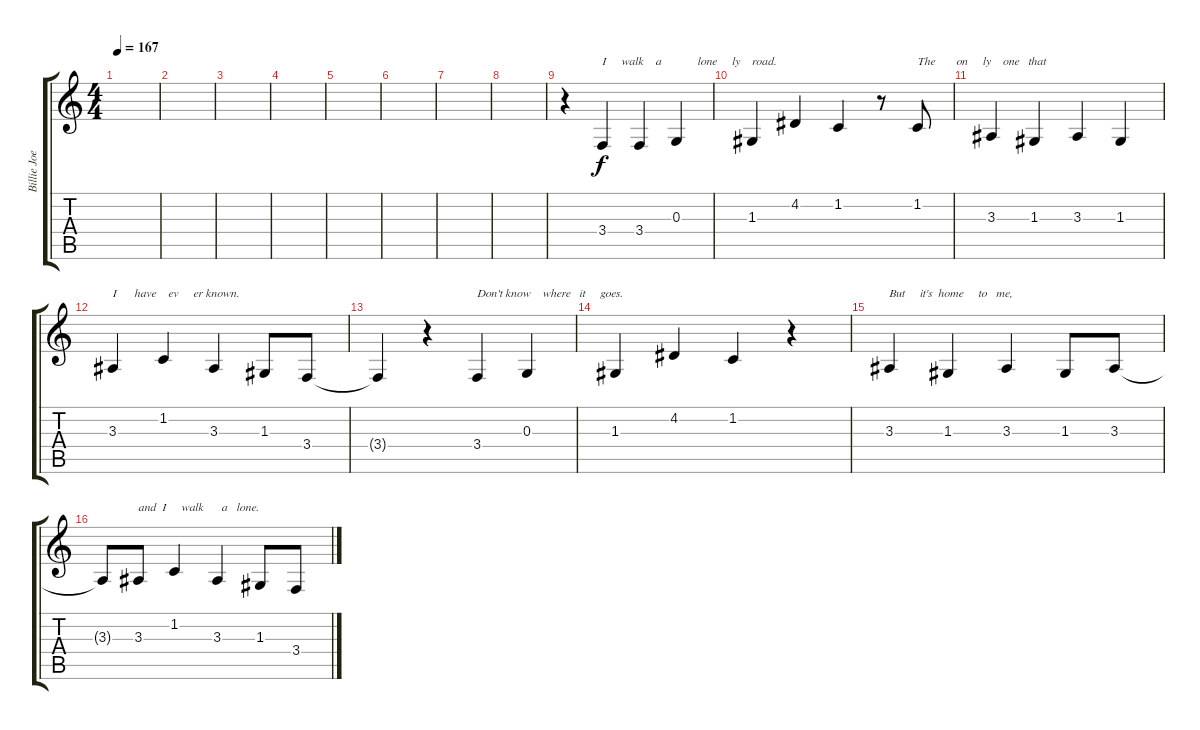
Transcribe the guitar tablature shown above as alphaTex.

\track ("Billie Joe Armstrong (Vocals)" "Billie Joe") {instrument flute}
\staff {score tabs}
\tuning (E4 B3 G3 D3 A2 E2) {hide}
\ts (4 4)
\tempo 167
\clef g2
\ks c
|
|
|
|
|
|
|
|
r.4 3.4.4{txt "I     walk    a            lone     ly    road."} 3.4.4 0.3.4 |
1.3.4 4.2.4 1.2.4 r.8 1.2.8{txt "The       on     ly    one   that"} |
3.3.4 1.3.4 3.3.4 1.3.4 |
3.3.4{txt "I      have    ev     er known."} 1.2.4 3.3.4 1.3.8 3.4.8 |
3.4{t}.4 r.4 3.4.4{txt "Don't know    where   it     goes."} 0.3.4 |
1.3.4 4.2.4 1.2.4 r.4 |
3.3.4{txt "But     it's  home     to   me,"} 1.3.4 3.3.4 1.3.8 3.3.8 |
3.3{t}.8 3.3.8{txt "and  I     walk      a   lone."} 1.2.4 3.3.4 1.3.8 3.4.8
